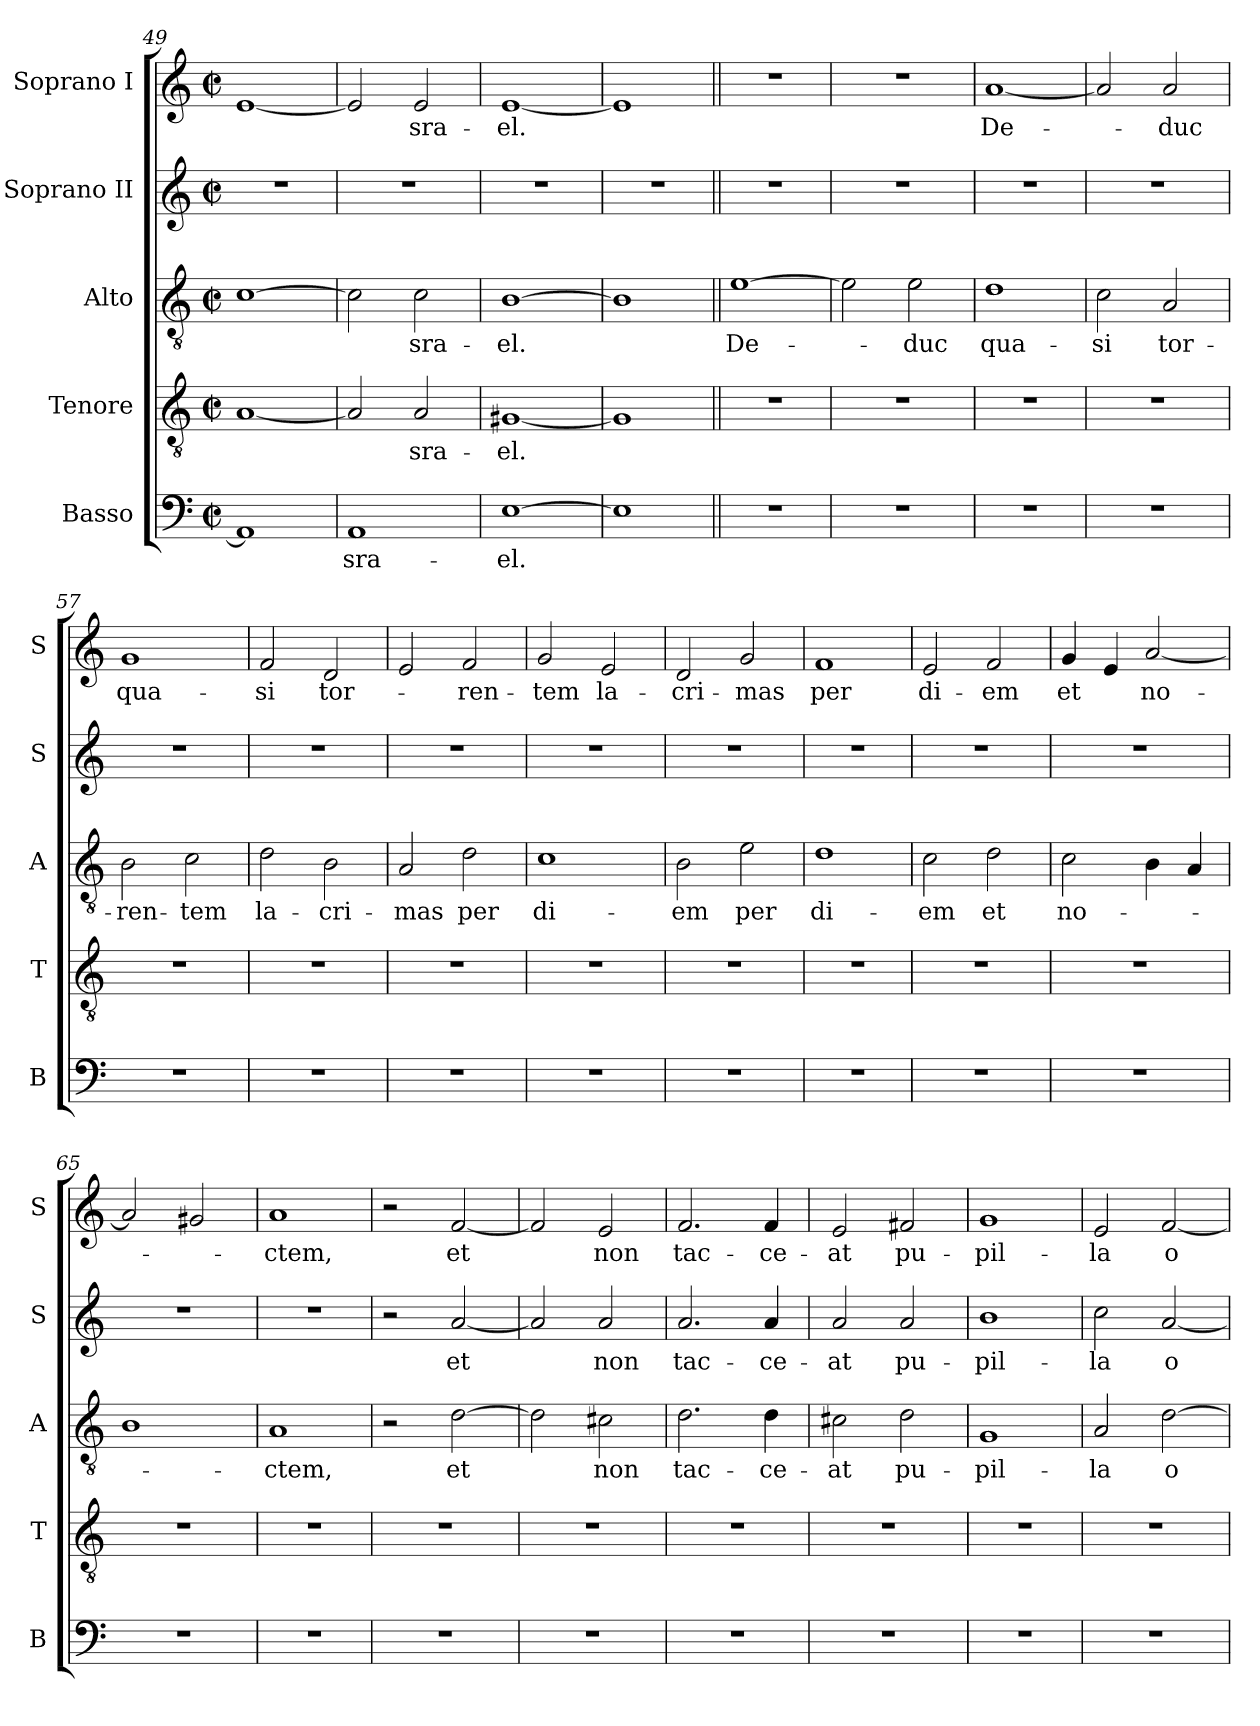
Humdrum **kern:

**kern	**text	**kern	**text	**kern	**text	**kern	**text	**kern	**text
*part5	*part5	*part4	*part4	*part3	*part3	*part2	*part2	*part1	*part1
*staff5	*staff5	*staff4	*staff4	*staff3	*staff3	*staff2	*staff2	*staff1	*staff1
*I"Basso	*	*I"Tenore	*	*I"Alto	*	*I"Soprano II	*	*I"Soprano I	*
*I'B	*	*I'T	*	*I'A	*	*I'S	*	*I'S	*
*clefF4	*	*clefGv2	*	*clefGv2	*	*clefG2	*	*clefG2	*
*k[]	*	*k[]	*	*k[]	*	*k[]	*	*k[]	*
*M2/2	*	*M2/2	*	*M2/2	*	*M2/2	*	*M2/2	*
*met(c|)	*	*met(c|)	*	*met(c|)	*	*met(c|)	*	*met(c|)	*
=49	=49	=49	=49	=49	=49	=49	=49	=49	=49
1AA]	.	[1A	.	[1c	.	1r	.	[1e	.
=50	=50	=50	=50	=50	=50	=50	=50	=50	=50
1AA	-sra-	2A/]	.	2c\]	.	1r	.	2e/]	.
.	.	2A/	-sra-	2c\	-sra-	.	.	2e/	-sra-
=51	=51	=51	=51	=51	=51	=51	=51	=51	=51
[1E	-el.	[1G#X	-el.	[1B	-el.	1r	.	[1e	-el.
=52	=52	=52	=52	=52	=52	=52	=52	=52	=52
1E]	.	1G#]	.	1B]	.	1r	.	1e]	.
=53||	=53||	=53||	=53||	=53||	=53||	=53||	=53||	=53||	=53||
1r	.	1r	.	[1e	De-	1r	.	1r	.
=54	=54	=54	=54	=54	=54	=54	=54	=54	=54
1r	.	1r	.	2e\]	.	1r	.	1r	.
.	.	.	.	2e\	-duc	.	.	.	.
=55	=55	=55	=55	=55	=55	=55	=55	=55	=55
1r	.	1r	.	1d	qua-	1r	.	[1a	De-
=56	=56	=56	=56	=56	=56	=56	=56	=56	=56
1r	.	1r	.	2c\	-si	1r	.	2a/]	.
.	.	.	.	2A/	tor-	.	.	2a/	-duc
=57	=57	=57	=57	=57	=57	=57	=57	=57	=57
1r	.	1r	.	2B\	-ren-	1r	.	1g	qua-
.	.	.	.	2c\	-tem	.	.	.	.
=58	=58	=58	=58	=58	=58	=58	=58	=58	=58
1r	.	1r	.	2d\	la-	1r	.	2f/	-si
.	.	.	.	2B\	-cri-	.	.	2d/	tor-
=59	=59	=59	=59	=59	=59	=59	=59	=59	=59
1r	.	1r	.	2A/	-mas	1r	.	2e/	.
.	.	.	.	2d\	per	.	.	2f/	-ren-
=60	=60	=60	=60	=60	=60	=60	=60	=60	=60
1r	.	1r	.	1c	di-	1r	.	2g/	-tem
.	.	.	.	.	.	.	.	2e/	la-
=61	=61	=61	=61	=61	=61	=61	=61	=61	=61
1r	.	1r	.	2B\	-em	1r	.	2d/	-cri-
.	.	.	.	2e\	per	.	.	2g/	-mas
=62	=62	=62	=62	=62	=62	=62	=62	=62	=62
1r	.	1r	.	1d	di-	1r	.	1f	per
=63	=63	=63	=63	=63	=63	=63	=63	=63	=63
1r	.	1r	.	2c\	-em	1r	.	2e/	di-
.	.	.	.	2d\	et	.	.	2f/	-em
=64	=64	=64	=64	=64	=64	=64	=64	=64	=64
1r	.	1r	.	2c\	no-	1r	.	4g/	et
.	.	.	.	.	.	.	.	4e/	.
.	.	.	.	4B\	.	.	.	[2a/	no-
.	.	.	.	4A/	.	.	.	.	.
=65	=65	=65	=65	=65	=65	=65	=65	=65	=65
1r	.	1r	.	1B	.	1r	.	2a/]	.
.	.	.	.	.	.	.	.	2g#X/	.
=66	=66	=66	=66	=66	=66	=66	=66	=66	=66
1r	.	1r	.	1A	-ctem,	1r	.	1a	-ctem,
=67	=67	=67	=67	=67	=67	=67	=67	=67	=67
1r	.	1r	.	2r	.	2r	.	2r	.
.	.	.	.	[2d\	et	[2a/	et	[2f/	et
=68	=68	=68	=68	=68	=68	=68	=68	=68	=68
1r	.	1r	.	2d\]	.	2a/]	.	2f/]	.
.	.	.	.	2c#X\	non	2a/	non	2e/	non
=69	=69	=69	=69	=69	=69	=69	=69	=69	=69
1r	.	1r	.	2.d\	tac-	2.a/	tac-	2.f/	tac-
.	.	.	.	4d\	-ce-	4a/	-ce-	4f/	-ce-
=70	=70	=70	=70	=70	=70	=70	=70	=70	=70
1r	.	1r	.	2c#X\	-at	2a/	-at	2e/	-at
.	.	.	.	2d\	pu-	2a/	pu-	2f#X/	pu-
=71	=71	=71	=71	=71	=71	=71	=71	=71	=71
1r	.	1r	.	1G	-pil-	1b	-pil-	1g	-pil-
=72	=72	=72	=72	=72	=72	=72	=72	=72	=72
1r	.	1r	.	2A/	-la	2cc\	-la	2e/	-la
.	.	.	.	[2d\	o-	[2a/	o-	[2f/	o-
=	=	=	=	=	=	=	=	=	=
*-	*-	*-	*-	*-	*-	*-	*-	*-	*-
